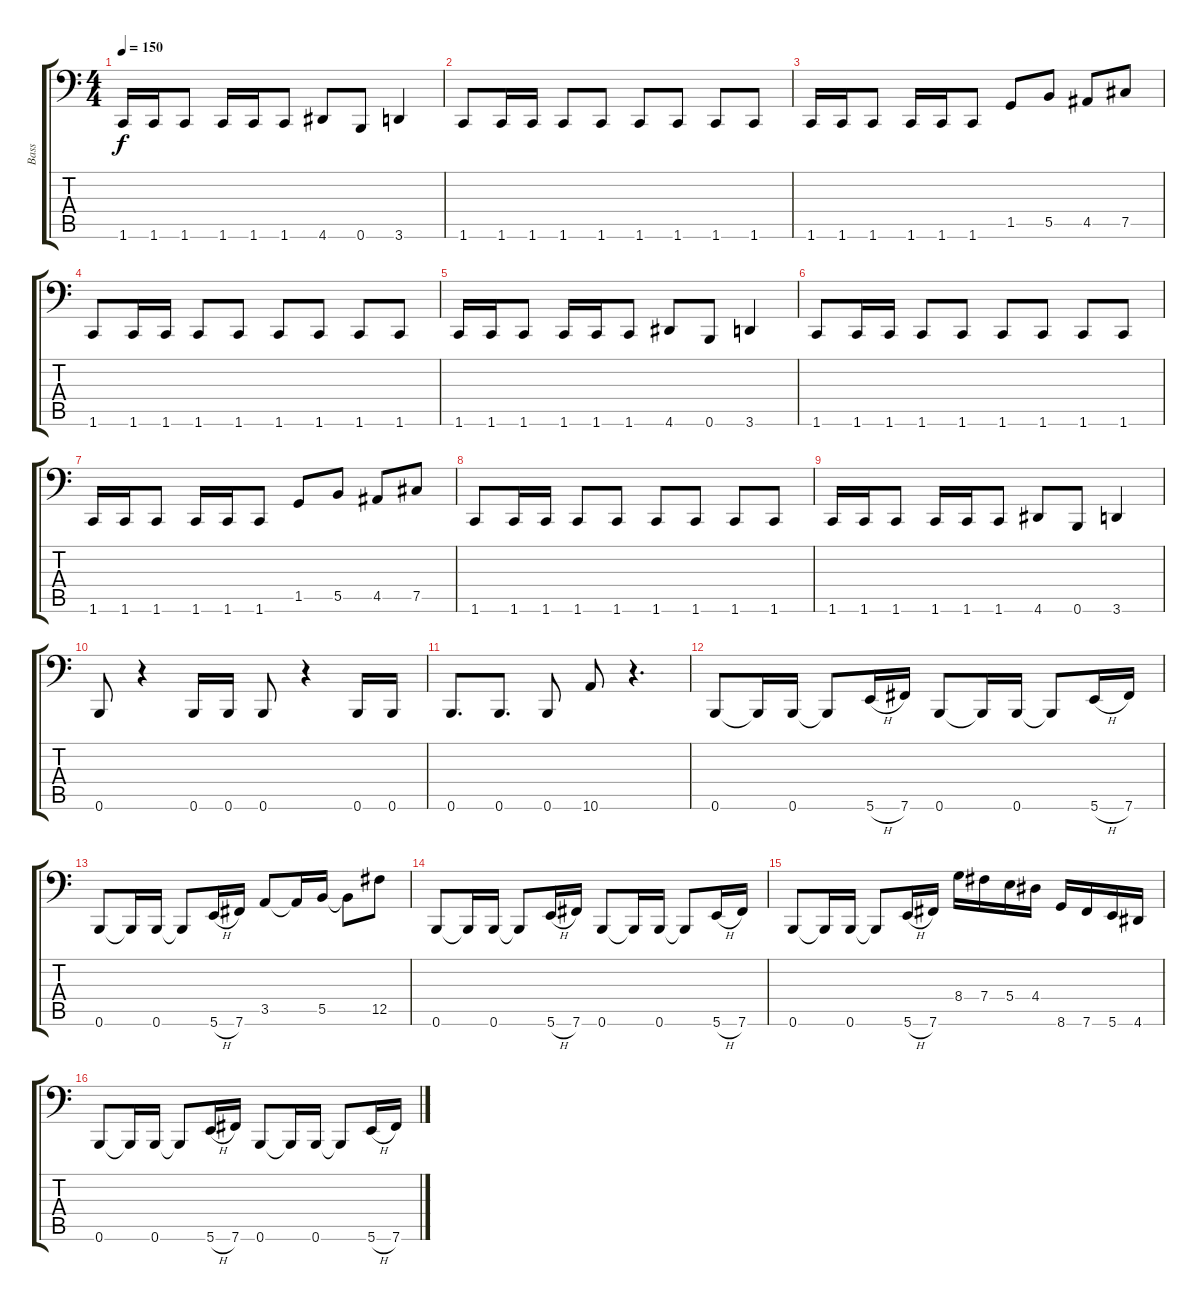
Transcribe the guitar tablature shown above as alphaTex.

\track ("Bass" "Bass") {instrument electricbassfinger}
\staff {score tabs}
\tuning (D3 A2 E2 B1 Gb1 B0) {hide}
\ts (4 4)
\tempo 150
\clef f4
\ks c
1.6.16{dy f} 1.6.16 1.6.8 1.6.16 1.6.16 1.6.8 4.6.8 0.6.8 3.6.4 |
1.6.8 1.6.16 1.6.16 1.6.8 1.6.8 1.6.8 1.6.8 1.6.8 1.6.8 |
1.6.16 1.6.16 1.6.8 1.6.16 1.6.16 1.6.8 1.5.8 5.5.8 4.5.8 7.5.8 |
1.6.8 1.6.16 1.6.16 1.6.8 1.6.8 1.6.8 1.6.8 1.6.8 1.6.8 |
1.6.16 1.6.16 1.6.8 1.6.16 1.6.16 1.6.8 4.6.8 0.6.8 3.6.4 |
1.6.8 1.6.16 1.6.16 1.6.8 1.6.8 1.6.8 1.6.8 1.6.8 1.6.8 |
1.6.16 1.6.16 1.6.8 1.6.16 1.6.16 1.6.8 1.5.8 5.5.8 4.5.8 7.5.8 |
1.6.8 1.6.16 1.6.16 1.6.8 1.6.8 1.6.8 1.6.8 1.6.8 1.6.8 |
1.6.16 1.6.16 1.6.8 1.6.16 1.6.16 1.6.8 4.6.8 0.6.8 3.6.4 |
0.6.8 r.4 0.6.16 0.6.16 0.6.8 r.4 0.6.16 0.6.16 |
0.6.8{d} 0.6.8{d} 0.6.8 10.6.8 r.4{d} |
0.6.8 0.6{t}.16 0.6.16 0.6{t}.8 5.6{h}.16 7.6.16 0.6.8 0.6{t}.16 0.6.16 0.6{t}.8 5.6{h}.16 7.6.16 |
0.6.8 0.6{t}.16 0.6.16 0.6{t}.8 5.6{h}.16 7.6.16 3.5.8 3.5{t}.16 5.5.16 5.5{t}.8 12.5.8 |
0.6.8 0.6{t}.16 0.6.16 0.6{t}.8 5.6{h}.16 7.6.16 0.6.8 0.6{t}.16 0.6.16 0.6{t}.8 5.6{h}.16 7.6.16 |
0.6.8 0.6{t}.16 0.6.16 0.6{t}.8 5.6{h}.16 7.6.16 8.4.16 7.4.16 5.4.16 4.4.16 8.6.16 7.6.16 5.6.16 4.6.16 |
0.6.8 0.6{t}.16 0.6.16 0.6{t}.8 5.6{h}.16 7.6.16 0.6.8 0.6{t}.16 0.6.16 0.6{t}.8 5.6{h}.16 7.6.16
